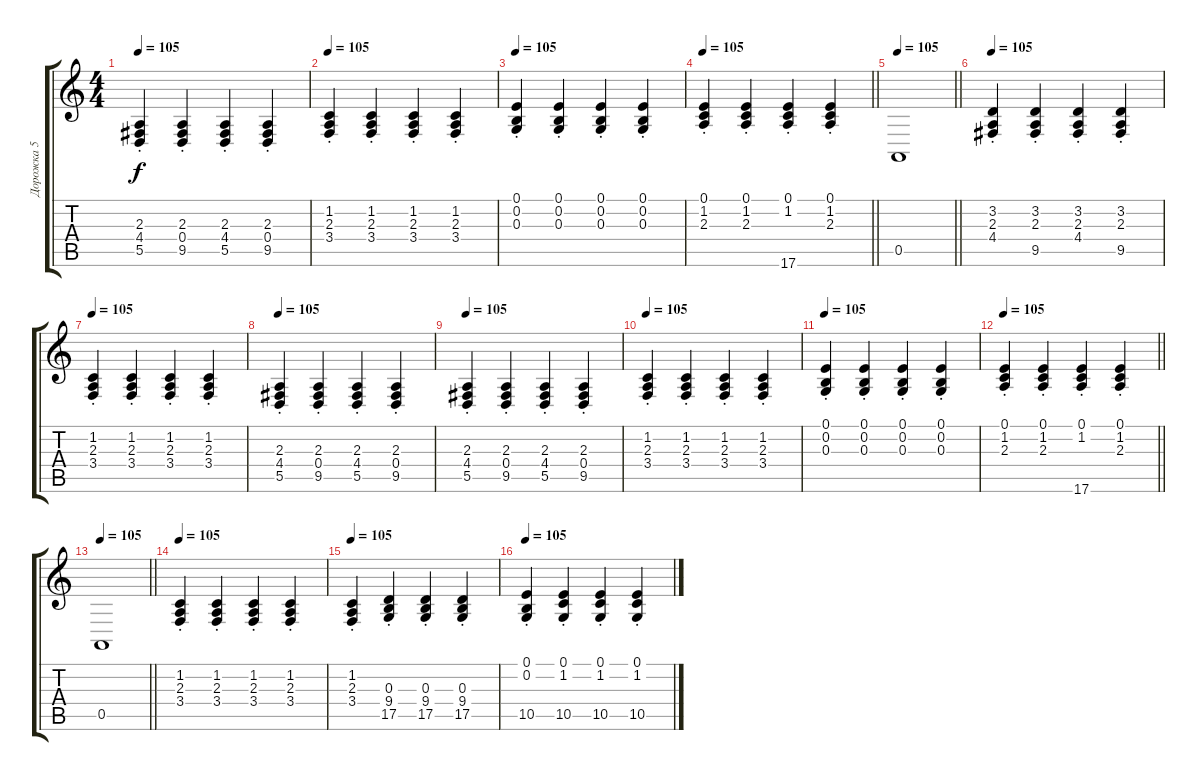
\track ("Дорожка 5" "Дорожка 5") {instrument electricgrandpiano}
\staff {score tabs}
\tuning (E4 B3 G3 D3 A2 E2) {hide}
\ts (4 4)
\tempo 105
\clef g2
\ks c
(2.3{st} 4.4{st} 5.5{st}).4{dy f} (2.3{st} 0.4{st} 9.5{st}).4 (2.3{st} 4.4{st} 5.5{st}).4 (2.3{st} 0.4{st} 9.5{st}).4 |
\tempo 105
(1.2{st} 2.3{st} 3.4{st}).4 (1.2{st} 2.3{st} 3.4{st}).4 (1.2{st} 2.3{st} 3.4{st}).4 (1.2{st} 2.3{st} 3.4{st}).4 |
\tempo 105
(0.1{st} 0.2{st} 0.3{st}).4 (0.1{st} 0.2{st} 0.3{st}).4 (0.1{st} 0.2{st} 0.3{st}).4 (0.1{st} 0.2{st} 0.3{st}).4 |
\tempo 105
\barLineRight lightlight
(0.1{st} 1.2{st} 2.3{st}).4 (0.1{st} 1.2{st} 2.3{st}).4 (0.1{st} 1.2{st} 17.6{st}).4 (0.1{st} 1.2{st} 2.3{st}).4 |
\tempo 105
\barLineRight lightlight
0.5.1 |
\tempo 105
(3.2{st} 2.3{st} 4.4{st}).4 (3.2{st} 2.3{st} 9.5{st}).4 (3.2{st} 2.3{st} 4.4{st}).4 (3.2{st} 2.3{st} 9.5{st}).4 |
\tempo 105
(1.2{st} 2.3{st} 3.4{st}).4 (1.2{st} 2.3{st} 3.4{st}).4 (1.2{st} 2.3{st} 3.4{st}).4 (1.2{st} 2.3{st} 3.4{st}).4 |
\tempo 105
(2.3{st} 4.4{st} 5.5{st}).4 (2.3{st} 0.4{st} 9.5{st}).4 (2.3{st} 4.4{st} 5.5{st}).4 (2.3{st} 0.4{st} 9.5{st}).4 |
\tempo 105
(2.3{st} 4.4{st} 5.5{st}).4 (2.3{st} 0.4{st} 9.5{st}).4 (2.3{st} 4.4{st} 5.5{st}).4 (2.3{st} 0.4{st} 9.5{st}).4 |
\tempo 105
(1.2{st} 2.3{st} 3.4{st}).4 (1.2{st} 2.3{st} 3.4{st}).4 (1.2{st} 2.3{st} 3.4{st}).4 (1.2{st} 2.3{st} 3.4{st}).4 |
\tempo 105
(0.1{st} 0.2{st} 0.3{st}).4 (0.1{st} 0.2{st} 0.3{st}).4 (0.1{st} 0.2{st} 0.3{st}).4 (0.1{st} 0.2{st} 0.3{st}).4 |
\tempo 105
\barLineRight lightlight
(0.1{st} 1.2{st} 2.3{st}).4 (0.1{st} 1.2{st} 2.3{st}).4 (0.1{st} 1.2{st} 17.6{st}).4 (0.1{st} 1.2{st} 2.3{st}).4 |
\tempo 105
\barLineRight lightlight
0.5.1 |
\tempo 105
(1.2{st} 2.3{st} 3.4{st}).4 (1.2{st} 2.3{st} 3.4{st}).4 (1.2{st} 2.3{st} 3.4{st}).4 (1.2{st} 2.3{st} 3.4{st}).4 |
\tempo 105
(1.2{st} 2.3{st} 3.4{st}).4 (0.3{st} 9.4{st} 17.5{st}).4 (0.3{st} 9.4{st} 17.5{st}).4 (0.3{st} 9.4{st} 17.5{st}).4 |
\tempo 105
(0.1{st} 0.2{st} 10.5{st}).4 (0.1{st} 1.2{st} 10.5{st}).4 (0.1{st} 1.2{st} 10.5{st}).4 (0.1{st} 1.2{st} 10.5{st}).4
